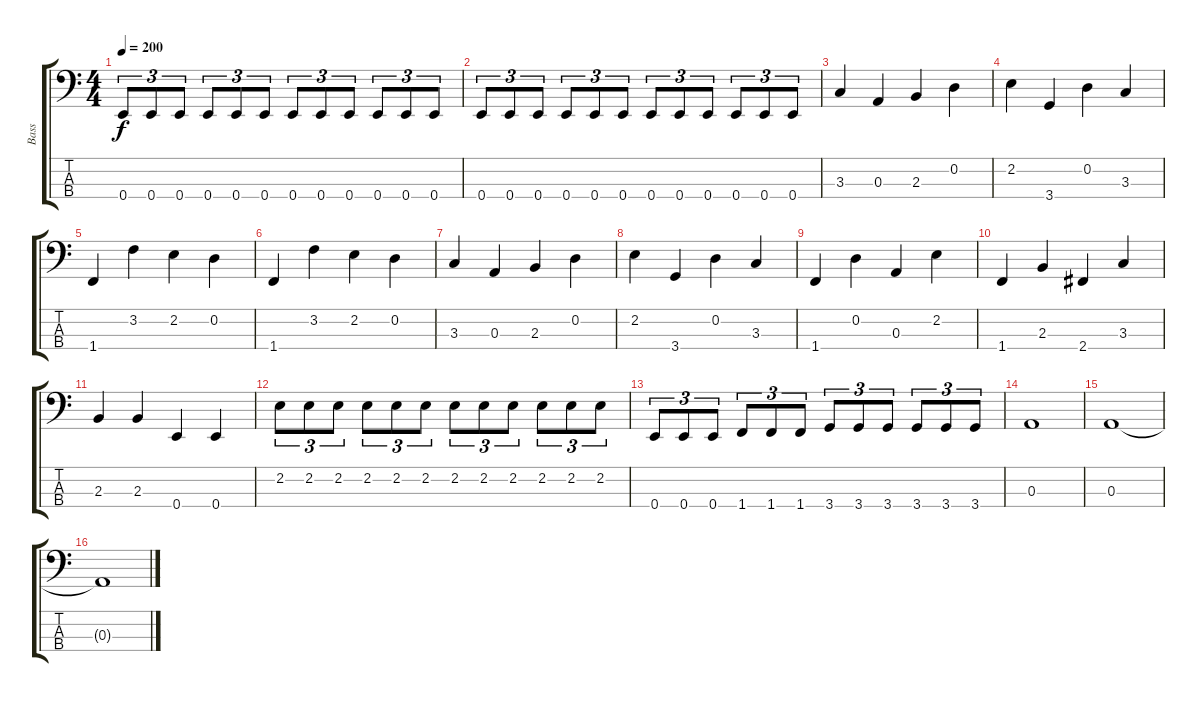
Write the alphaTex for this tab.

\track ("Bass" "Bass") {instrument electricbassfinger}
\staff {score tabs}
\tuning (G2 D2 A1 E1) {hide}
\ts (4 4)
\tempo 200
\clef f4
\ks c
0.4.8{tu (3 2) dy f} 0.4.8{tu (3 2)} 0.4.8{tu (3 2)} 0.4.8{tu (3 2)} 0.4.8{tu (3 2)} 0.4.8{tu (3 2)} 0.4.8{tu (3 2)} 0.4.8{tu (3 2)} 0.4.8{tu (3 2)} 0.4.8{tu (3 2)} 0.4.8{tu (3 2)} 0.4.8{tu (3 2)} |
0.4.8{tu (3 2)} 0.4.8{tu (3 2)} 0.4.8{tu (3 2)} 0.4.8{tu (3 2)} 0.4.8{tu (3 2)} 0.4.8{tu (3 2)} 0.4.8{tu (3 2)} 0.4.8{tu (3 2)} 0.4.8{tu (3 2)} 0.4.8{tu (3 2)} 0.4.8{tu (3 2)} 0.4.8{tu (3 2)} |
3.3.4 0.3.4 2.3.4 0.2.4 |
2.2.4 3.4.4 0.2.4 3.3.4 |
1.4.4 3.2.4 2.2.4 0.2.4 |
1.4.4 3.2.4 2.2.4 0.2.4 |
3.3.4 0.3.4 2.3.4 0.2.4 |
2.2.4 3.4.4 0.2.4 3.3.4 |
1.4.4 0.2.4 0.3.4 2.2.4 |
1.4.4 2.3.4 2.4.4 3.3.4 |
2.3.4 2.3.4 0.4.4 0.4.4 |
2.2.8{tu (3 2)} 2.2.8{tu (3 2)} 2.2.8{tu (3 2)} 2.2.8{tu (3 2)} 2.2.8{tu (3 2)} 2.2.8{tu (3 2)} 2.2.8{tu (3 2)} 2.2.8{tu (3 2)} 2.2.8{tu (3 2)} 2.2.8{tu (3 2)} 2.2.8{tu (3 2)} 2.2.8{tu (3 2)} |
0.4.8{tu (3 2)} 0.4.8{tu (3 2)} 0.4.8{tu (3 2)} 1.4.8{tu (3 2)} 1.4.8{tu (3 2)} 1.4.8{tu (3 2)} 3.4.8{tu (3 2)} 3.4.8{tu (3 2)} 3.4.8{tu (3 2)} 3.4.8{tu (3 2)} 3.4.8{tu (3 2)} 3.4.8{tu (3 2)} |
0.3.1 |
0.3.1 |
0.3{t}.1
